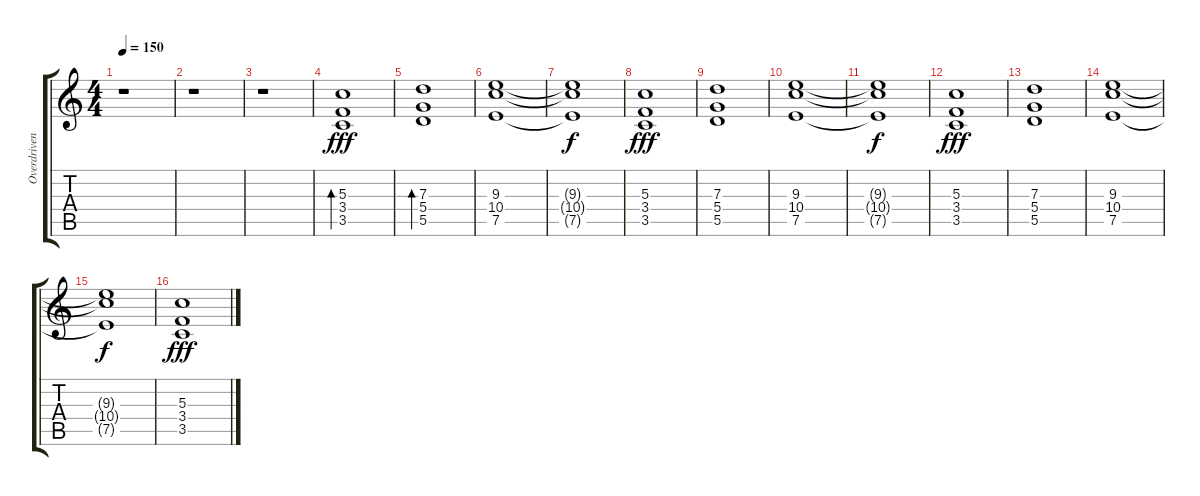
\track ("Overdriven Guitar 2" "Overdriven") {instrument overdrivenguitar}
\staff {score tabs}
\tuning (E4 B3 G3 D3 A2 E2) {hide}
\ts (4 4)
\tempo 150
\clef g2
\ks c
r.1{dy fff} |
r.1 |
r.1 |
(5.3 3.4 3.5).1{bd 480 instrument electricguitarjazz} |
(7.3 5.4 5.5).1{bd 480} |
(9.3 10.4 7.5).1 |
(9.3{t} 10.4{t} 7.5{t}).1{dy f} |
(5.3 3.4 3.5).1{dy fff} |
(7.3 5.4 5.5).1 |
(9.3 10.4 7.5).1 |
(9.3{t} 10.4{t} 7.5{t}).1{dy f} |
(5.3 3.4 3.5).1{dy fff} |
(7.3 5.4 5.5).1 |
(9.3 10.4 7.5).1 |
(9.3{t} 10.4{t} 7.5{t}).1{dy f} |
(5.3 3.4 3.5).1{dy fff}
